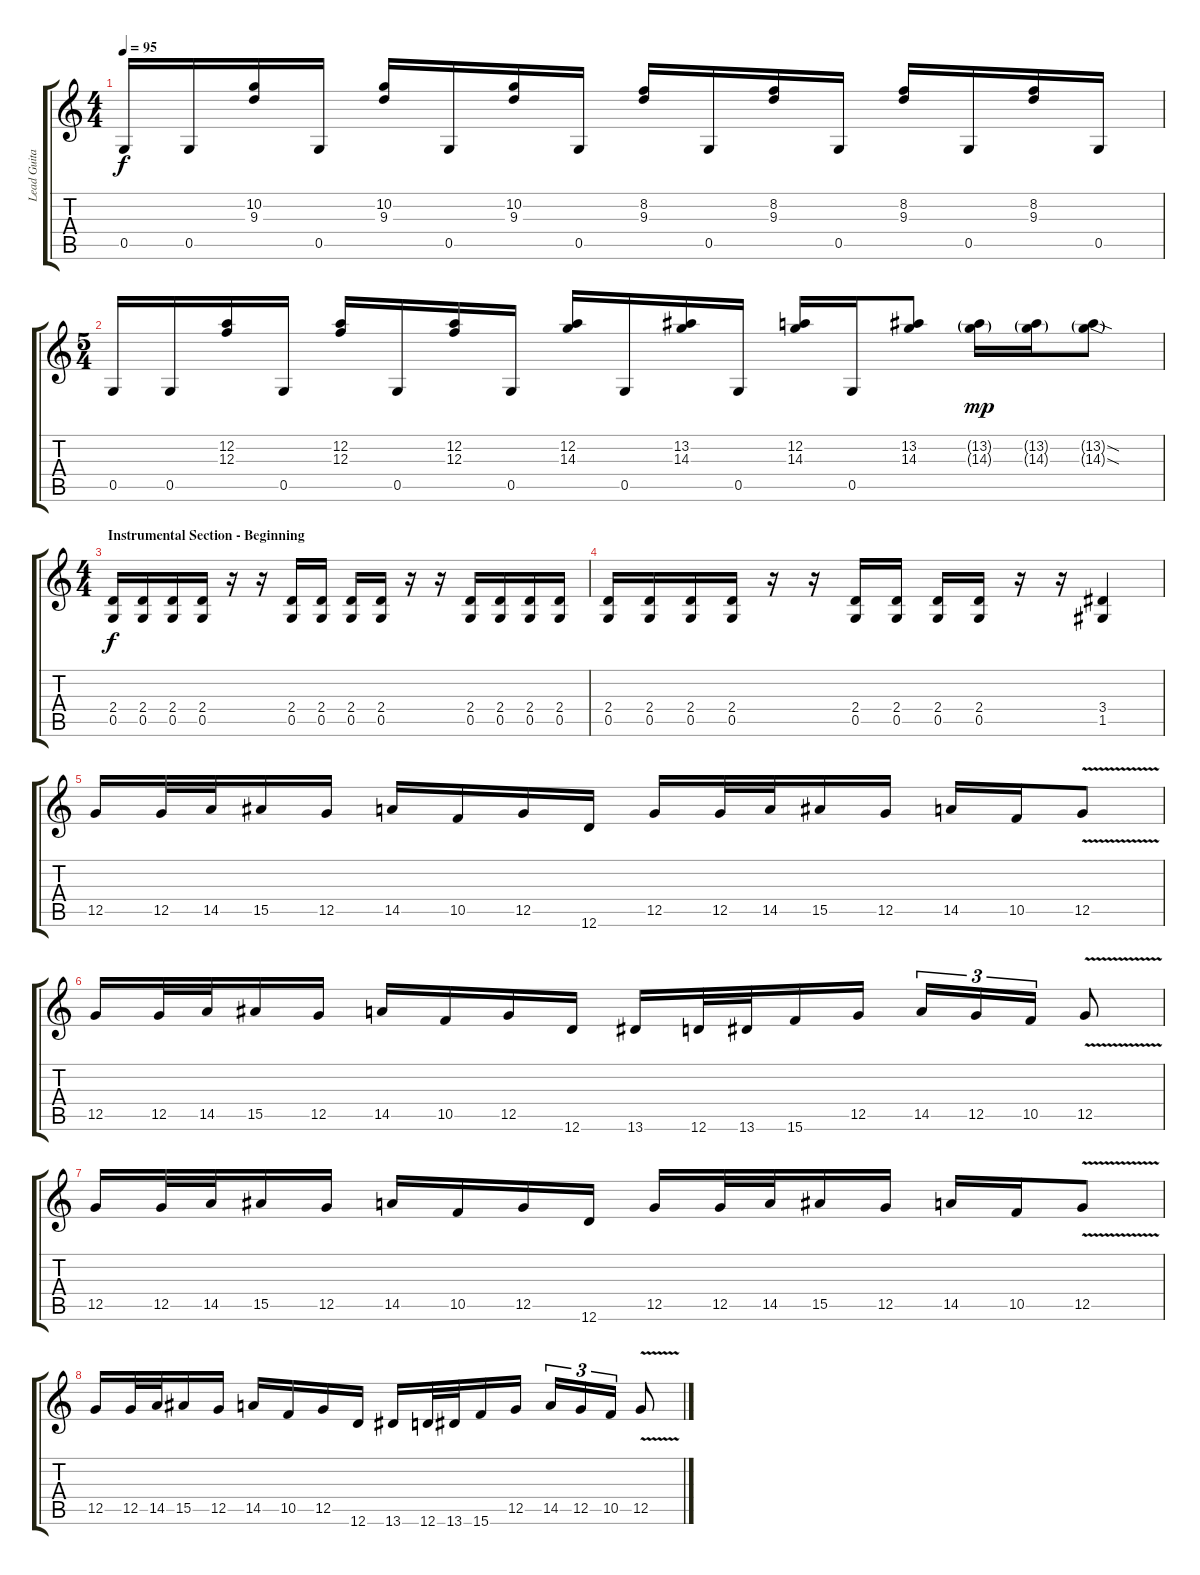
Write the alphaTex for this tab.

\track ("Lead Guitar" "Lead Guita") {instrument distortionguitar}
\staff {score tabs}
\tuning (D4 A3 F3 C3 G2 D2) {hide}
\ts (4 4)
\tempo 95
\clef g2
\ks c
0.5.16{dy f} 0.5.16 (10.2 9.3).16 0.5.16 (10.2 9.3).16 0.5.16 (10.2 9.3).16 0.5.16 (8.2 9.3).16 0.5.16 (8.2 9.3).16 0.5.16 (8.2 9.3).16 0.5.16 (8.2 9.3).16 0.5.16 |
\ts (5 4)
0.5.16 0.5.16 (12.2 12.3).16 0.5.16 (12.2 12.3).16 0.5.16 (12.2 12.3).16 0.5.16 (12.2 14.3).16 0.5.16 (13.2 14.3).16 0.5.16 (12.2 14.3).16 0.5.16 (13.2 14.3).8 (13.2{g} 14.3{g}).16{dy mp} (13.2{g} 14.3{g}).16 (13.2{sod g} 14.3{sod g}).8 |
\ts (4 4)
\section ("" "Instrumental Section - Beginning")
(2.4 0.5).16{dy f} (2.4 0.5).16 (2.4 0.5).16 (2.4 0.5).16 r.16 r.16 (2.4 0.5).16 (2.4 0.5).16 (2.4 0.5).16 (2.4 0.5).16 r.16 r.16 (2.4 0.5).16 (2.4 0.5).16 (2.4 0.5).16 (2.4 0.5).16 |
(2.4 0.5).16 (2.4 0.5).16 (2.4 0.5).16 (2.4 0.5).16 r.16 r.16 (2.4 0.5).16 (2.4 0.5).16 (2.4 0.5).16 (2.4 0.5).16 r.16 r.16 (3.4 1.5).4 |
12.5.16 12.5.32 14.5.32 15.5.16 12.5.16 14.5.16 10.5.16 12.5.16 12.6.16 12.5.16 12.5.32 14.5.32 15.5.16 12.5.16 14.5.16 10.5.16 12.5{v}.8 |
12.5.16 12.5.32 14.5.32 15.5.16 12.5.16 14.5.16 10.5.16 12.5.16 12.6.16 13.6.16 12.6.32 13.6.32 15.6.16 12.5.16 14.5.16{tu (3 2)} 12.5.16{tu (3 2)} 10.5.16{tu (3 2)} 12.5{v}.8 |
12.5.16 12.5.32 14.5.32 15.5.16 12.5.16 14.5.16 10.5.16 12.5.16 12.6.16 12.5.16 12.5.32 14.5.32 15.5.16 12.5.16 14.5.16 10.5.16 12.5{v}.8 |
12.5.16 12.5.32 14.5.32 15.5.16 12.5.16 14.5.16 10.5.16 12.5.16 12.6.16 13.6.16 12.6.32 13.6.32 15.6.16 12.5.16 14.5.16{tu (3 2)} 12.5.16{tu (3 2)} 10.5.16{tu (3 2)} 12.5{v}.8
